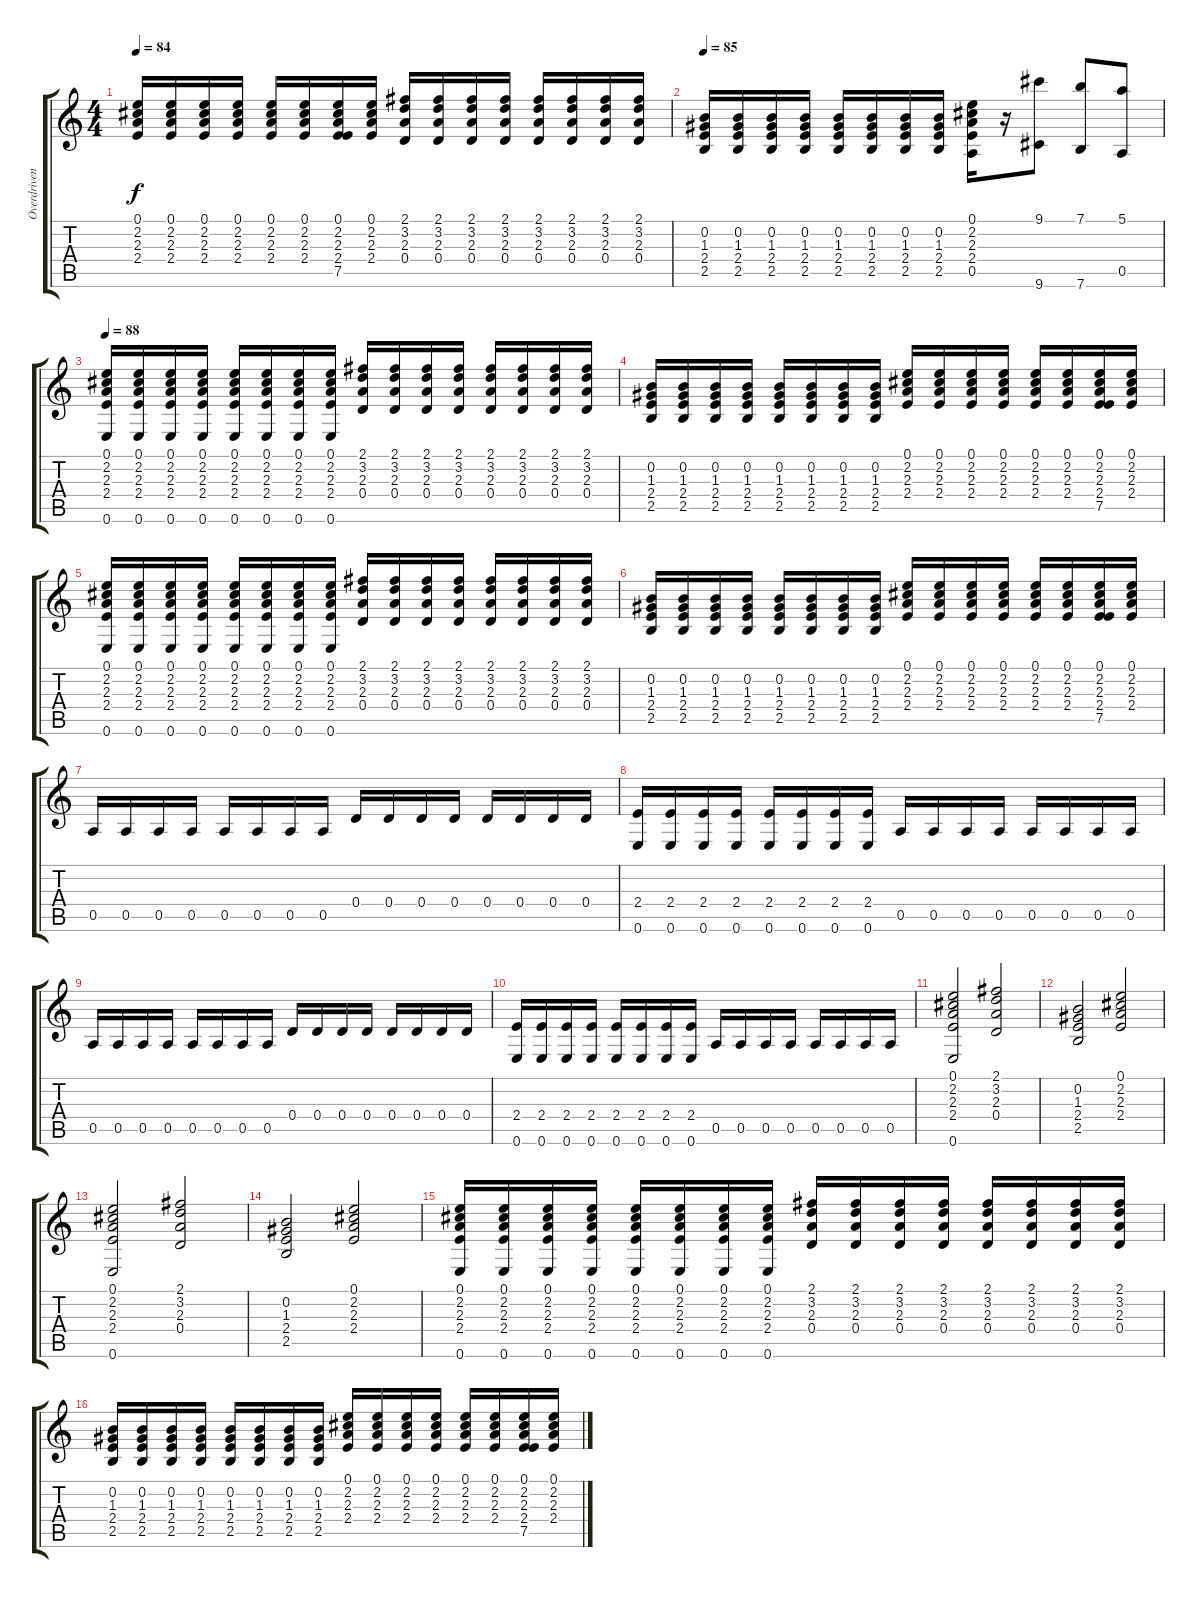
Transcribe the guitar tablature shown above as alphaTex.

\track ("Overdriven" "Overdriven") {instrument overdrivenguitar}
\staff {score tabs}
\tuning (E4 B3 G3 D3 A2 E2) {hide}
\ts (4 4)
\tempo 84
\clef g2
\ks c
(0.1 2.2 2.3 2.4).16{dy f instrument overdrivenguitar} (0.1 2.2 2.3 2.4).16 (0.1 2.2 2.3 2.4).16 (0.1 2.2 2.3 2.4).16 (0.1 2.2 2.3 2.4).16 (0.1 2.2 2.3 2.4).16 (0.1 2.2 2.3 2.4 7.5).16 (0.1 2.2 2.3 2.4).16 (2.1 3.2 2.3 0.4).16 (2.1 3.2 2.3 0.4).16 (2.1 3.2 2.3 0.4).16 (2.1 3.2 2.3 0.4).16 (2.1 3.2 2.3 0.4).16 (2.1 3.2 2.3 0.4).16 (2.1 3.2 2.3 0.4).16 (2.1 3.2 2.3 0.4).16 |
\tempo 85
(0.2 1.3 2.4 2.5).16 (0.2 1.3 2.4 2.5).16 (0.2 1.3 2.4 2.5).16 (0.2 1.3 2.4 2.5).16 (0.2 1.3 2.4 2.5).16 (0.2 1.3 2.4 2.5).16 (0.2 1.3 2.4 2.5).16 (0.2 1.3 2.4 2.5).16 (0.1 2.2 2.3 2.4 0.5).16 r.16 (9.1 9.6).8 (7.1 7.6).8 (5.1 0.5).8 |
\tempo 88
(0.1 2.2 2.3 2.4 0.6).16 (0.1 2.2 2.3 2.4 0.6).16 (0.1 2.2 2.3 2.4 0.6).16 (0.1 2.2 2.3 2.4 0.6).16 (0.1 2.2 2.3 2.4 0.6).16 (0.1 2.2 2.3 2.4 0.6).16 (0.1 2.2 2.3 2.4 0.6).16 (0.1 2.2 2.3 2.4 0.6).16 (2.1 3.2 2.3 0.4).16 (2.1 3.2 2.3 0.4).16 (2.1 3.2 2.3 0.4).16 (2.1 3.2 2.3 0.4).16 (2.1 3.2 2.3 0.4).16 (2.1 3.2 2.3 0.4).16 (2.1 3.2 2.3 0.4).16 (2.1 3.2 2.3 0.4).16 |
(0.2 1.3 2.4 2.5).16 (0.2 1.3 2.4 2.5).16 (0.2 1.3 2.4 2.5).16 (0.2 1.3 2.4 2.5).16 (0.2 1.3 2.4 2.5).16 (0.2 1.3 2.4 2.5).16 (0.2 1.3 2.4 2.5).16 (0.2 1.3 2.4 2.5).16 (0.1 2.2 2.3 2.4).16 (0.1 2.2 2.3 2.4).16 (0.1 2.2 2.3 2.4).16 (0.1 2.2 2.3 2.4).16 (0.1 2.2 2.3 2.4).16 (0.1 2.2 2.3 2.4).16 (0.1 2.2 2.3 2.4 7.5).16 (0.1 2.2 2.3 2.4).16 |
(0.1 2.2 2.3 2.4 0.6).16 (0.1 2.2 2.3 2.4 0.6).16 (0.1 2.2 2.3 2.4 0.6).16 (0.1 2.2 2.3 2.4 0.6).16 (0.1 2.2 2.3 2.4 0.6).16 (0.1 2.2 2.3 2.4 0.6).16 (0.1 2.2 2.3 2.4 0.6).16 (0.1 2.2 2.3 2.4 0.6).16 (2.1 3.2 2.3 0.4).16 (2.1 3.2 2.3 0.4).16 (2.1 3.2 2.3 0.4).16 (2.1 3.2 2.3 0.4).16 (2.1 3.2 2.3 0.4).16 (2.1 3.2 2.3 0.4).16 (2.1 3.2 2.3 0.4).16 (2.1 3.2 2.3 0.4).16 |
(0.2 1.3 2.4 2.5).16 (0.2 1.3 2.4 2.5).16 (0.2 1.3 2.4 2.5).16 (0.2 1.3 2.4 2.5).16 (0.2 1.3 2.4 2.5).16 (0.2 1.3 2.4 2.5).16 (0.2 1.3 2.4 2.5).16 (0.2 1.3 2.4 2.5).16 (0.1 2.2 2.3 2.4).16 (0.1 2.2 2.3 2.4).16 (0.1 2.2 2.3 2.4).16 (0.1 2.2 2.3 2.4).16 (0.1 2.2 2.3 2.4).16 (0.1 2.2 2.3 2.4).16 (0.1 2.2 2.3 2.4 7.5).16 (0.1 2.2 2.3 2.4).16 |
0.5.16 0.5.16 0.5.16 0.5.16 0.5.16 0.5.16 0.5.16 0.5.16 0.4.16 0.4.16 0.4.16 0.4.16 0.4.16 0.4.16 0.4.16 0.4.16 |
(2.4 0.6).16 (2.4 0.6).16 (2.4 0.6).16 (2.4 0.6).16 (2.4 0.6).16 (2.4 0.6).16 (2.4 0.6).16 (2.4 0.6).16 0.5.16 0.5.16 0.5.16 0.5.16 0.5.16 0.5.16 0.5.16 0.5.16 |
0.5.16 0.5.16 0.5.16 0.5.16 0.5.16 0.5.16 0.5.16 0.5.16 0.4.16 0.4.16 0.4.16 0.4.16 0.4.16 0.4.16 0.4.16 0.4.16 |
(2.4 0.6).16 (2.4 0.6).16 (2.4 0.6).16 (2.4 0.6).16 (2.4 0.6).16 (2.4 0.6).16 (2.4 0.6).16 (2.4 0.6).16 0.5.16 0.5.16 0.5.16 0.5.16 0.5.16 0.5.16 0.5.16 0.5.16 |
(0.1 2.2 2.3 2.4 0.6).2 (2.1 3.2 2.3 0.4).2 |
(0.2 1.3 2.4 2.5).2 (0.1 2.2 2.3 2.4).2 |
(0.1 2.2 2.3 2.4 0.6).2 (2.1 3.2 2.3 0.4).2 |
(0.2 1.3 2.4 2.5).2 (0.1 2.2 2.3 2.4).2 |
(0.1 2.2 2.3 2.4 0.6).16 (0.1 2.2 2.3 2.4 0.6).16 (0.1 2.2 2.3 2.4 0.6).16 (0.1 2.2 2.3 2.4 0.6).16 (0.1 2.2 2.3 2.4 0.6).16 (0.1 2.2 2.3 2.4 0.6).16 (0.1 2.2 2.3 2.4 0.6).16 (0.1 2.2 2.3 2.4 0.6).16 (2.1 3.2 2.3 0.4).16 (2.1 3.2 2.3 0.4).16 (2.1 3.2 2.3 0.4).16 (2.1 3.2 2.3 0.4).16 (2.1 3.2 2.3 0.4).16 (2.1 3.2 2.3 0.4).16 (2.1 3.2 2.3 0.4).16 (2.1 3.2 2.3 0.4).16 |
(0.2 1.3 2.4 2.5).16 (0.2 1.3 2.4 2.5).16 (0.2 1.3 2.4 2.5).16 (0.2 1.3 2.4 2.5).16 (0.2 1.3 2.4 2.5).16 (0.2 1.3 2.4 2.5).16 (0.2 1.3 2.4 2.5).16 (0.2 1.3 2.4 2.5).16 (0.1 2.2 2.3 2.4).16 (0.1 2.2 2.3 2.4).16 (0.1 2.2 2.3 2.4).16 (0.1 2.2 2.3 2.4).16 (0.1 2.2 2.3 2.4).16 (0.1 2.2 2.3 2.4).16 (0.1 2.2 2.3 2.4 7.5).16 (0.1 2.2 2.3 2.4).16
